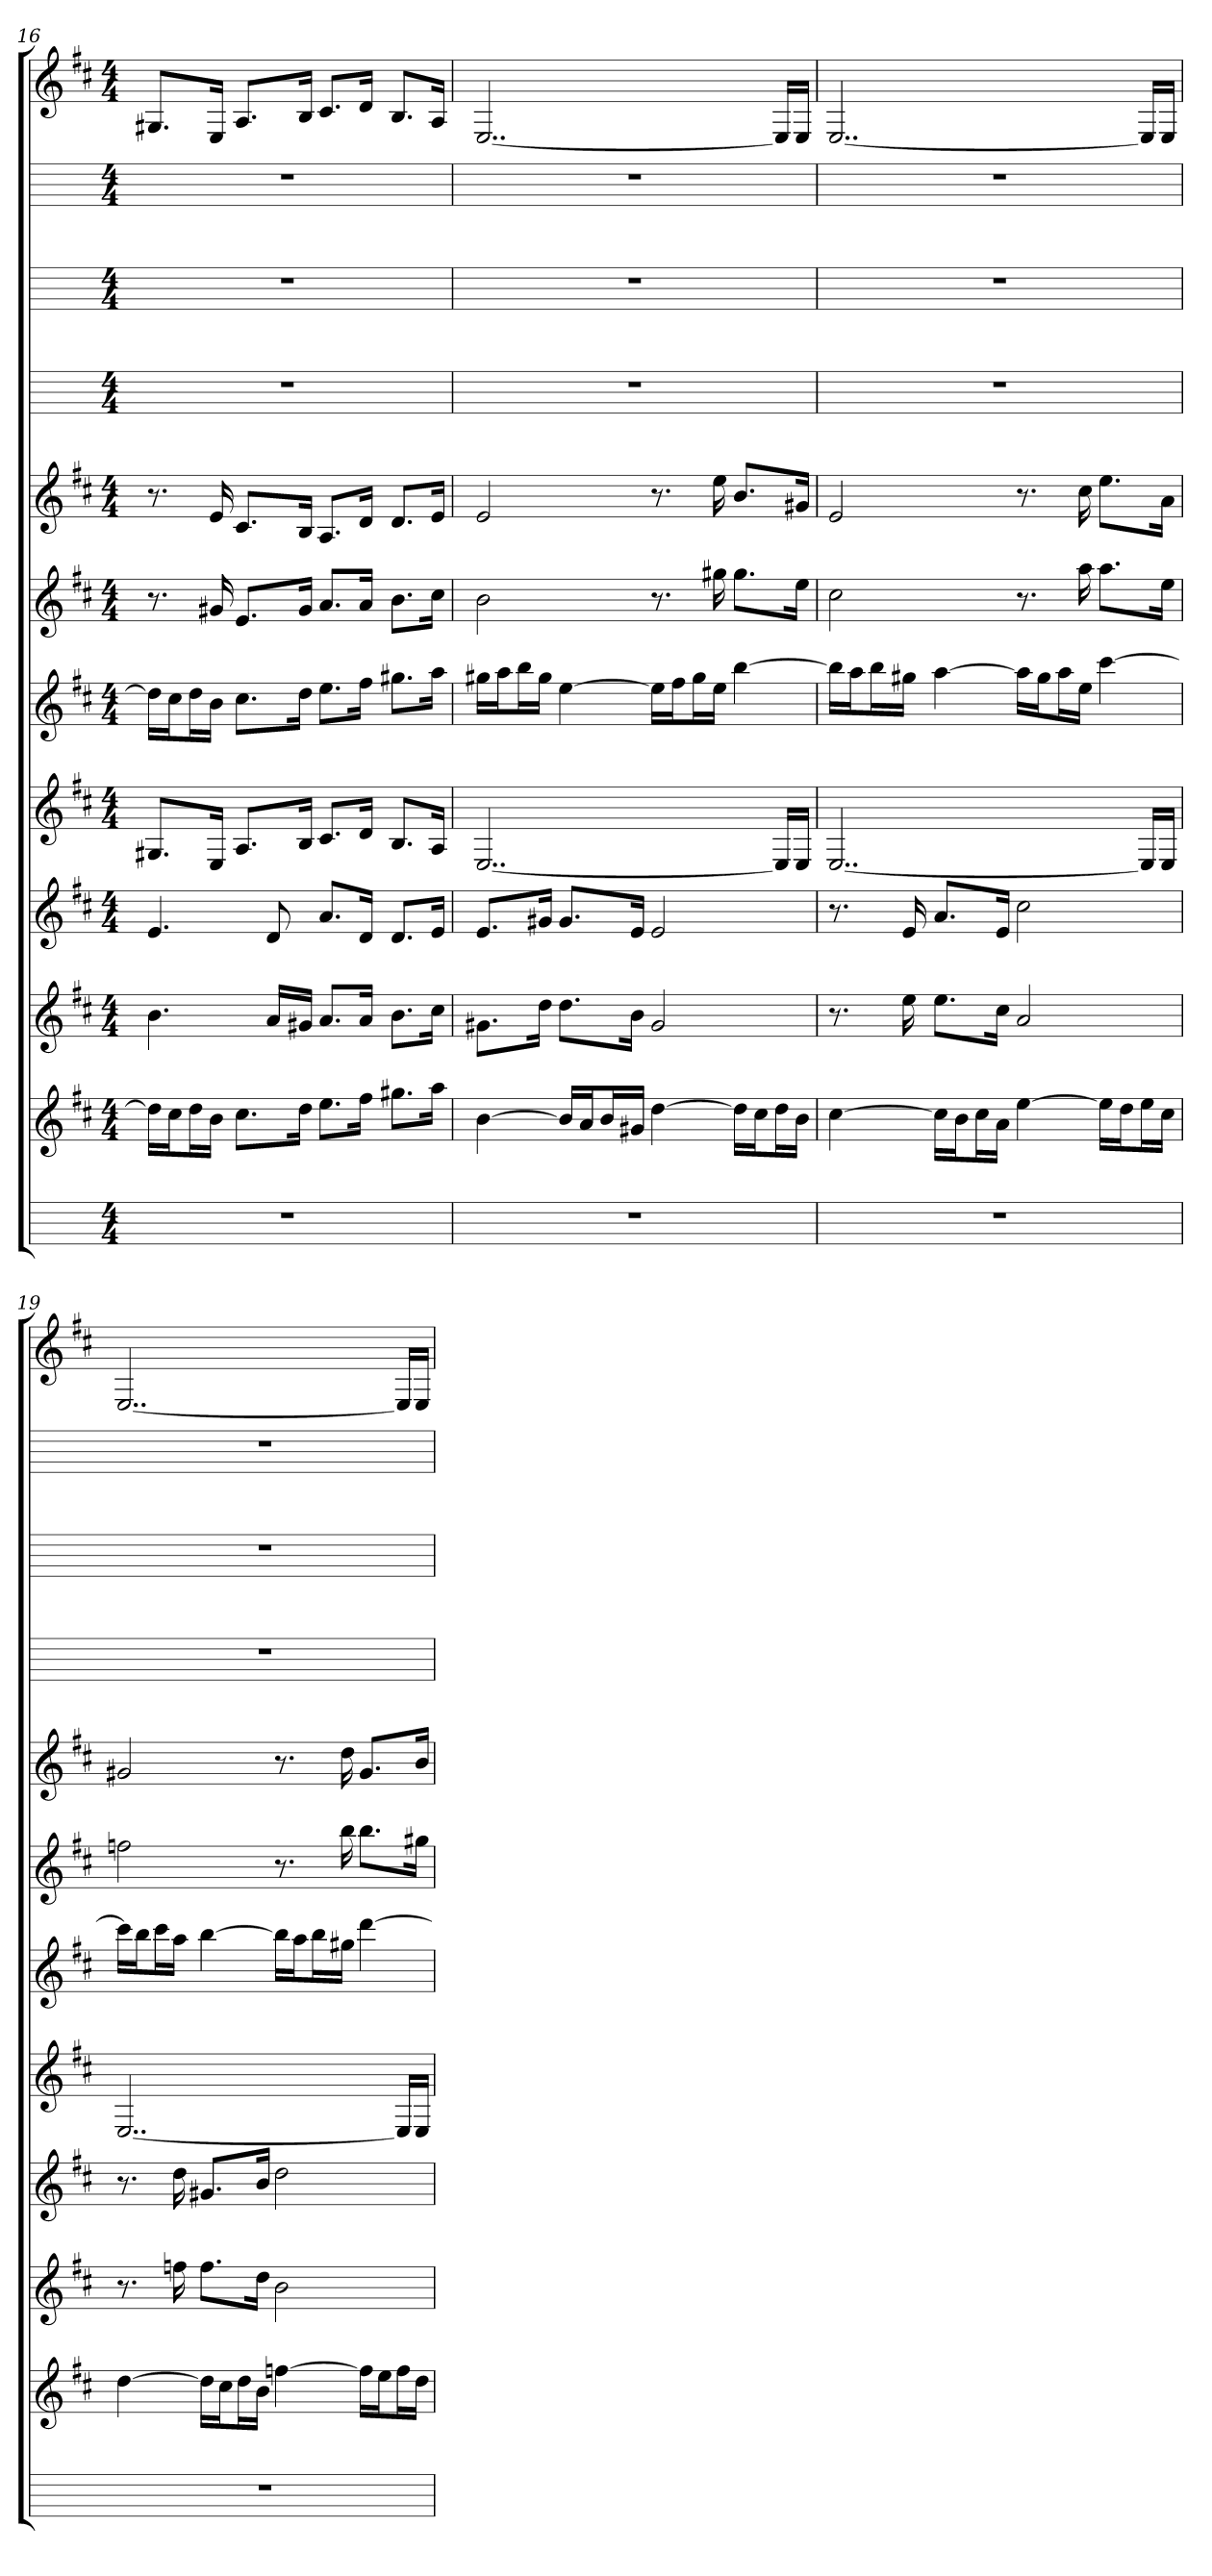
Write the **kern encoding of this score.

**kern	**kern	**kern	**kern	**kern	**kern	**kern	**kern	**kern	**kern	**kern	**kern
*part12	*part11	*part10	*part9	*part8	*part7	*part6	*part5	*part4	*part3	*part2	*part1
*staff12	*staff11	*staff10	*staff9	*staff8	*staff7	*staff6	*staff5	*staff4	*staff3	*staff2	*staff1
*k[]	*k[f#c#]	*k[f#c#]	*k[f#c#]	*k[f#c#]	*k[f#c#]	*k[f#c#]	*k[f#c#]	*k[]	*k[]	*k[]	*k[f#c#]
*M4/4	*M4/4	*M4/4	*M4/4	*M4/4	*M4/4	*M4/4	*M4/4	*M4/4	*M4/4	*M4/4	*M4/4
=16	=16	=16	=16	=16	=16	=16	=16	=16	=16	=16	=16
1r	16ddLL]	4.b	4.e	8.G#XL	16ddLL]	8.r	8.r	1r	1r	1r	8.G#XL
.	16cc#J	.	.	.	16cc#J	.	.	.	.	.	.
.	16ddL	.	.	.	16ddL	.	.	.	.	.	.
.	16bJJ	.	.	16EJk	16bJJ	16g#X	16e	.	.	.	16EJk
.	8.cc#L	.	.	8.AL	8.cc#L	8.eL	8.c#L	.	.	.	8.AL
.	.	16aLL	8d	.	.	.	.	.	.	.	.
.	16ddJk	16g#XJJ	.	16BJk	16ddJk	16g#Jk	16BJk	.	.	.	16BJk
.	8.eeL	8.aL	8.aL	8.c#L	8.eeL	8.aL	8.AL	.	.	.	8.c#L
.	16ff#Jk	16aJk	16dJk	16dJk	16ff#Jk	16aJk	16dJk	.	.	.	16dJk
.	8.gg#XL	8.bL	8.dL	8.BL	8.gg#XL	8.bL	8.dL	.	.	.	8.BL
.	16aaJk	16cc#Jk	16eJk	16AJk	16aaJk	16cc#Jk	16eJk	.	.	.	16AJk
=17	=17	=17	=17	=17	=17	=17	=17	=17	=17	=17	=17
1r	[4b	8.g#XL	8.eL	[2..E	16gg#XLL	2b	2e	1r	1r	1r	[2..E
.	.	.	.	.	16aaJ	.	.	.	.	.	.
.	.	.	.	.	16bbL	.	.	.	.	.	.
.	.	16ddJk	16g#XJk	.	16gg#JJ	.	.	.	.	.	.
.	16bLL]	8.ddL	8.g#L	.	[4ee	.	.	.	.	.	.
.	16aJ	.	.	.	.	.	.	.	.	.	.
.	16bL	.	.	.	.	.	.	.	.	.	.
.	16g#XJJ	16bJk	16eJk	.	.	.	.	.	.	.	.
.	[4dd	2g#	2e	.	16eeLL]	8.r	8.r	.	.	.	.
.	.	.	.	.	16ff#J	.	.	.	.	.	.
.	.	.	.	.	16gg#L	.	.	.	.	.	.
.	.	.	.	.	16eeJJ	16gg#X	16ee	.	.	.	.
.	16ddLL]	.	.	.	[4bb	8.gg#L	8.bL	.	.	.	.
.	16cc#J	.	.	.	.	.	.	.	.	.	.
.	16ddL	.	.	16ELL]	.	.	.	.	.	.	16ELL]
.	16bJJ	.	.	16EJJ	.	16eeJk	16g#XJk	.	.	.	16EJJ
=18	=18	=18	=18	=18	=18	=18	=18	=18	=18	=18	=18
1r	[4cc#	8.r	8.r	[2..E	16bbLL]	2cc#	2e	1r	1r	1r	[2..E
.	.	.	.	.	16aaJ	.	.	.	.	.	.
.	.	.	.	.	16bbL	.	.	.	.	.	.
.	.	16ee	16e	.	16gg#XJJ	.	.	.	.	.	.
.	16cc#LL]	8.eeL	8.aL	.	[4aa	.	.	.	.	.	.
.	16bJ	.	.	.	.	.	.	.	.	.	.
.	16cc#L	.	.	.	.	.	.	.	.	.	.
.	16aJJ	16cc#Jk	16eJk	.	.	.	.	.	.	.	.
.	[4ee	2a	2cc#	.	16aaLL]	8.r	8.r	.	.	.	.
.	.	.	.	.	16gg#J	.	.	.	.	.	.
.	.	.	.	.	16aaL	.	.	.	.	.	.
.	.	.	.	.	16eeJJ	16aa	16cc#	.	.	.	.
.	16eeLL]	.	.	.	[4ccc#	8.aaL	8.eeL	.	.	.	.
.	16ddJ	.	.	.	.	.	.	.	.	.	.
.	16eeL	.	.	16ELL]	.	.	.	.	.	.	16ELL]
.	16cc#JJ	.	.	16EJJ	.	16eeJk	16aJk	.	.	.	16EJJ
=19	=19	=19	=19	=19	=19	=19	=19	=19	=19	=19	=19
1r	[4dd	8.r	8.r	[2..E	16ccc#LL]	2ffn	2g#X	1r	1r	1r	[2..E
.	.	.	.	.	16bbJ	.	.	.	.	.	.
.	.	.	.	.	16ccc#L	.	.	.	.	.	.
.	.	16ffn	16dd	.	16aaJJ	.	.	.	.	.	.
.	16ddLL]	8.ffL	8.g#XL	.	[4bb	.	.	.	.	.	.
.	16cc#J	.	.	.	.	.	.	.	.	.	.
.	16ddL	.	.	.	.	.	.	.	.	.	.
.	16bJJ	16ddJk	16bJk	.	.	.	.	.	.	.	.
.	[4ffn	2b	2dd	.	16bbLL]	8.r	8.r	.	.	.	.
.	.	.	.	.	16aaJ	.	.	.	.	.	.
.	.	.	.	.	16bbL	.	.	.	.	.	.
.	.	.	.	.	16gg#XJJ	16bb	16dd	.	.	.	.
.	16ffLL]	.	.	.	[4ddd	8.bbL	8.g#L	.	.	.	.
.	16eeJ	.	.	.	.	.	.	.	.	.	.
.	16ffL	.	.	16ELL]	.	.	.	.	.	.	16ELL]
.	16ddJJ	.	.	16EJJ	.	16gg#XJk	16bJk	.	.	.	16EJJ
=	=	=	=	=	=	=	=	=	=	=	=
*-	*-	*-	*-	*-	*-	*-	*-	*-	*-	*-	*-
